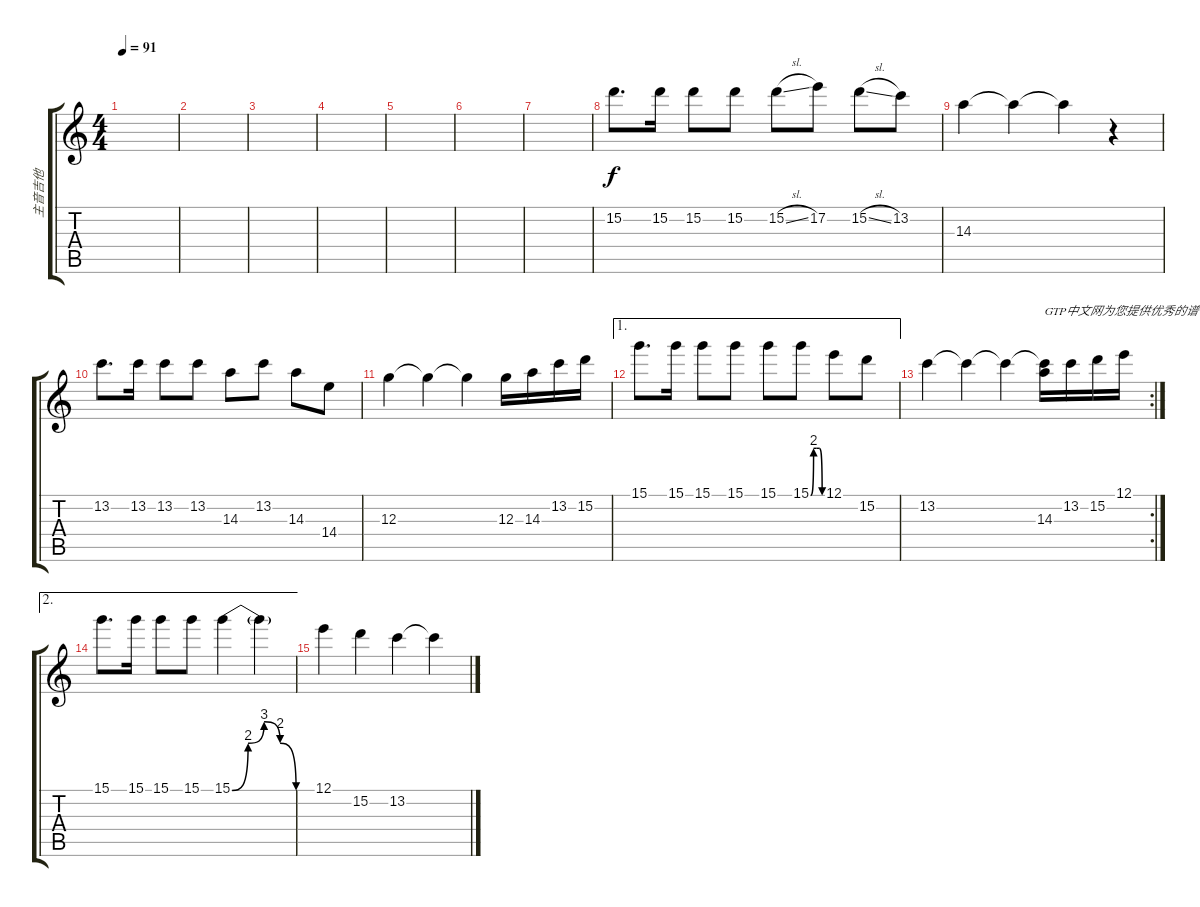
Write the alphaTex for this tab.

\track ("主音吉他" "主音吉他") {instrument overdrivenguitar}
\staff {score tabs}
\tuning (E4 B3 G3 D3 A2 E2) {hide}
\ts (4 4)
\tempo 91
\clef g2
\ks c
|
|
|
|
|
|
|
15.2.8{d} 15.2.16 15.2.8 15.2.8 15.2{sl}.8 17.2.8 15.2{sl}.8 13.2.8 |
14.3.4 14.3{t}.4 14.3{t}.4 r.4 |
13.2.8{d} 13.2.16 13.2.8 13.2.8 14.3.8 13.2.8 14.3.8 14.4.8 |
12.3.4 12.3{t}.4 12.3{t}.4 12.3.16 14.3.16 13.2.16 15.2.16 |
\ae 1
15.1.8{d} 15.1.16 15.1.8 15.1.8 15.1.8 15.1{be (custom 0 0 15 8 30 8 45 8 60 0)}.8 12.1.8 15.2.8 |
\rc 2
13.2.4 13.2{t}.4 13.2{t}.4 (13.2{t} 14.3).16{txt "GTP中文网为您提供优秀的谱子"} 13.2.16 15.2.16 12.1.16 |
\ae 2
15.1.8{d} 15.1.16 15.1.8 15.1.8 15.1{be (custom 0 0 15 8 30 12 45 8 60 0)}.4 15.1{t}.4 |
12.1.4 15.2.4 13.2.4 13.2{t}.4
